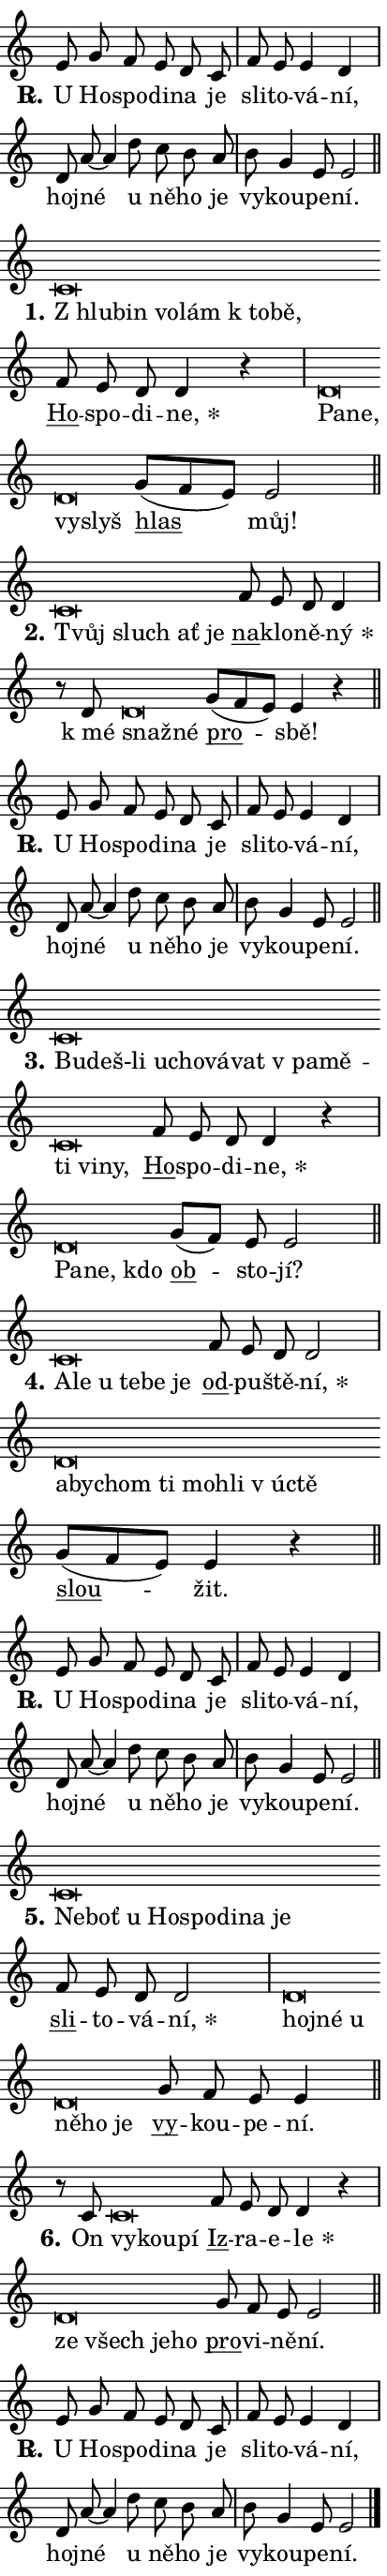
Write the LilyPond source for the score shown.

\version "2.24.0"
\header { tagline = "" }
\paper {
  indent = 0\cm
  top-margin = 0\cm
  right-margin = 0.13\cm % to fit lyric hyphens
  bottom-margin = 0\cm
  left-margin = 0\cm
  paper-width = 7\cm
  page-breaking = #ly:one-page-breaking
  system-system-spacing.basic-distance = #11
  score-system-spacing.basic-distance = #11
  ragged-last = ##f
}


%% Author: Thomas Morley
%% https://lists.gnu.org/archive/html/lilypond-user/2020-05/msg00002.html
#(define (line-position grob)
"Returns position of @var[grob} in current system:
   @code{'start}, if at first time-step
   @code{'end}, if at last time-step
   @code{'middle} otherwise
"
  (let* ((col (ly:item-get-column grob))
         (ln (ly:grob-object col 'left-neighbor))
         (rn (ly:grob-object col 'right-neighbor))
         (col-to-check-left (if (ly:grob? ln) ln col))
         (col-to-check-right (if (ly:grob? rn) rn col))
         (break-dir-left
           (and
             (ly:grob-property col-to-check-left 'non-musical #f)
             (ly:item-break-dir col-to-check-left)))
         (break-dir-right
           (and
             (ly:grob-property col-to-check-right 'non-musical #f)
             (ly:item-break-dir col-to-check-right))))
        (cond ((eqv? 1 break-dir-left) 'start)
              ((eqv? -1 break-dir-right) 'end)
              (else 'middle))))

#(define (tranparent-at-line-position vctor)
  (lambda (grob)
  "Relying on @code{line-position} select the relevant enry from @var{vctor}.
Used to determine transparency,"
    (case (line-position grob)
      ((end) (not (vector-ref vctor 0)))
      ((middle) (not (vector-ref vctor 1)))
      ((start) (not (vector-ref vctor 2))))))

noteHeadBreakVisibility =
#(define-music-function (break-visibility)(vector?)
"Makes @code{NoteHead}s transparent relying on @var{break-visibility}"
#{
  \override NoteHead.transparent =
    #(tranparent-at-line-position break-visibility)
#})

#(define delete-ledgers-for-transparent-note-heads
  (lambda (grob)
    "Reads whether a @code{NoteHead} is transparent.
If so this @code{NoteHead} is removed from @code{'note-heads} from
@var{grob}, which is supposed to be @code{LedgerLineSpanner}.
As a result ledgers are not printed for this @code{NoteHead}"
    (let* ((nhds-array (ly:grob-object grob 'note-heads))
           (nhds-list
             (if (ly:grob-array? nhds-array)
                 (ly:grob-array->list nhds-array)
                 '()))
           ;; Relies on the transparent-property being done before
           ;; Staff.LedgerLineSpanner.after-line-breaking is executed.
           ;; This is fragile ...
           (to-keep
             (remove
               (lambda (nhd)
                 (ly:grob-property nhd 'transparent #f))
               nhds-list)))
      ;; TODO find a better method to iterate over grob-arrays, similiar
      ;; to filter/remove etc for lists
      ;; For now rebuilt from scratch
      (set! (ly:grob-object grob 'note-heads)  '())
      (for-each
        (lambda (nhd)
          (ly:pointer-group-interface::add-grob grob 'note-heads nhd))
        to-keep))))

squashNotes = {
  \override NoteHead.X-extent = #'(-0.2 . 0.2)
  \override NoteHead.Y-extent = #'(-0.75 . 0)
  \override NoteHead.stencil =
    #(lambda (grob)
       (let ((pos (ly:grob-property grob 'staff-position)))
         (begin
           (if (< pos -7) (display "ERROR: Lower brevis then expected\n") (display "OK: Expected brevis position\n"))
           (if (<= pos -6) ly:text-interface::print ly:note-head::print))))
}
unSquashNotes = {
  \revert NoteHead.X-extent
  \revert NoteHead.Y-extent
  \revert NoteHead.stencil
}

hideNotes = \noteHeadBreakVisibility #begin-of-line-visible
unHideNotes = \noteHeadBreakVisibility #all-visible

% work-around for resetting accidentals
% https://lilypond.org/doc/v2.23/Documentation/notation/displaying-rhythms#unmetered-music
cadenzaMeasure = {
  \cadenzaOff
  \partial 1024 s1024
  \cadenzaOn
}

#(define-markup-command (accent layout props text) (markup?)
  "Underline accented syllable"
  (interpret-markup layout props
    #{\markup \override #'(offset . 4.3) \underline { #text }#}))

responsum = \markup \concat {
  "R" \hspace #-1.05 \path #0.1 #'((moveto 0 0.07) (lineto 0.9 0.8)) \hspace #0.05 "."
}

spaceSize = #0.6828661417322834 % exact space size for TeX Gyre Schola

\layout {
  \context {
    \Staff
    \remove "Time_signature_engraver"
    \override LedgerLineSpanner.after-line-breaking = #delete-ledgers-for-transparent-note-heads
  }
  \context {
    \Lyrics {
      \override LyricSpace.minimum-distance = \spaceSize
      \override LyricText.font-name = #"TeX Gyre Schola"
      \override LyricText.font-size = 1
      \override StanzaNumber.font-name = #"TeX Gyre Schola Bold"
      \override StanzaNumber.font-size = 1
    }
  }
  \context {
    \Score 
    \override NoteHead.text =
      #(lambda (grob) 
        (let ((pos (ly:grob-property grob 'staff-position)))
          #{\markup {
            \combine
              \halign #-0.55 \raise #(if (= pos -6) 0 0.5) \override #'(thickness . 2) \draw-line #'(3.2 . 0)
              \musicglyph "noteheads.sM1"
          }#}))
  }
}

% magnetic-lyrics.ily
%
%   written by
%     Jean Abou Samra <jean@abou-samra.fr>
%     Werner Lemberg <wl@gnu.org>
%
%   adapted by
%     Jiri Hon <jiri.hon@gmail.com>
%
% Version 2022-Apr-15

% https://www.mail-archive.com/lilypond-user@gnu.org/msg149350.html

#(define (Left_hyphen_pointer_engraver context)
   "Collect syllable-hyphen-syllable occurrences in lyrics and store
them in properties.  This engraver only looks to the left.  For
example, if the lyrics input is @code{foo -- bar}, it does the
following.

@itemize @bullet
@item
Set the @code{text} property of the @code{LyricHyphen} grob between
@q{foo} and @q{bar} to @code{foo}.

@item
Set the @code{left-hyphen} property of the @code{LyricText} grob with
text @q{foo} to the @code{LyricHyphen} grob between @q{foo} and
@q{bar}.
@end itemize

Use this auxiliary engraver in combination with the
@code{lyric-@/text::@/apply-@/magnetic-@/offset!} hook."
   (let ((hyphen #f)
         (text #f))
     (make-engraver
      (acknowledgers
       ((lyric-syllable-interface engraver grob source-engraver)
        (set! text grob)))
      (end-acknowledgers
       ((lyric-hyphen-interface engraver grob source-engraver)
        ;(when (not (grob::has-interface grob 'lyric-space-interface))
          (set! hyphen grob)));)
      ((stop-translation-timestep engraver)
       (when (and text hyphen)
         (ly:grob-set-object! text 'left-hyphen hyphen))
       (set! text #f)
       (set! hyphen #f)))))

#(define (lyric-text::apply-magnetic-offset! grob)
   "If the space between two syllables is less than the value in
property @code{LyricText@/.details@/.squash-threshold}, move the right
syllable to the left so that it gets concatenated with the left
syllable.

Use this function as a hook for
@code{LyricText@/.after-@/line-@/breaking} if the
@code{Left_@/hyphen_@/pointer_@/engraver} is active."
   (let ((hyphen (ly:grob-object grob 'left-hyphen #f)))
     (when hyphen
       (let ((left-text (ly:spanner-bound hyphen LEFT)))
         (when (grob::has-interface left-text 'lyric-syllable-interface)
           (let* ((common (ly:grob-common-refpoint grob left-text X))
                  (this-x-ext (ly:grob-extent grob common X))
                  (left-x-ext
                   (begin
                     ;; Trigger magnetism for left-text.
                     (ly:grob-property left-text 'after-line-breaking)
                     (ly:grob-extent left-text common X)))
                  ;; `delta` is the gap width between two syllables.
                  (delta (- (interval-start this-x-ext)
                            (interval-end left-x-ext)))
                  (details (ly:grob-property grob 'details))
                  (threshold (assoc-get 'squash-threshold details 0.2)))
             (when (< delta threshold)
               (let* (;; We have to manipulate the input text so that
                      ;; ligatures crossing syllable boundaries are not
                      ;; disabled.  For languages based on the Latin
                      ;; script this is essentially a beautification.
                      ;; However, for non-Western scripts it can be a
                      ;; necessity.
                      (lt (ly:grob-property left-text 'text))
                      (rt (ly:grob-property grob 'text))
                      (is-space (grob::has-interface hyphen 'lyric-space-interface))
                      (space (if is-space " " ""))
                      (extra-delta (if is-space spaceSize 0))
                      ;; Append new syllable.
                      (ltrt-space (if (and (string? lt) (string? rt))
                                (string-append lt space rt)
                                (make-concat-markup (list lt space rt))))
                      ;; Right-align `ltrt` to the right side.
                      (ltrt-space-markup (grob-interpret-markup
                               grob
                               (make-translate-markup
                                (cons (interval-length this-x-ext) 0)
                                (make-right-align-markup ltrt-space)))))
                 (begin
                   ;; Don't print `left-text`.
                   (ly:grob-set-property! left-text 'stencil #f)
                   ;; Set text and stencil (which holds all collected
                   ;; syllables so far) and shift it to the left.
                   (ly:grob-set-property! grob 'text ltrt-space)
                   (ly:grob-set-property! grob 'stencil ltrt-space-markup)
                   (ly:grob-translate-axis! grob (- (- delta extra-delta)) X))))))))))


#(define (lyric-hyphen::displace-bounds-first grob)
   ;; Make very sure this callback isn't triggered too early.
   (let ((left (ly:spanner-bound grob LEFT))
         (right (ly:spanner-bound grob RIGHT)))
     (ly:grob-property left 'after-line-breaking)
     (ly:grob-property right 'after-line-breaking)
     (ly:lyric-hyphen::print grob)))

squashThreshold = #0.4

\layout {
  \context {
    \Lyrics
    \consists #Left_hyphen_pointer_engraver
    \override LyricText.after-line-breaking =
      #lyric-text::apply-magnetic-offset!
    \override LyricHyphen.stencil = #lyric-hyphen::displace-bounds-first
    \override LyricText.details.squash-threshold = \squashThreshold
    \override LyricHyphen.minimum-distance = 0
    \override LyricHyphen.minimum-length = \squashThreshold
  }
}

squashText = \override LyricText.details.squash-threshold = 9999
unSquashText = \override LyricText.details.squash-threshold = \squashThreshold

leftText = \override LyricText.self-alignment-X = #LEFT
unLeftText = \revert LyricText.self-alignment-X

starOffset = #(lambda (grob) 
                (let ((x_offset (ly:self-alignment-interface::aligned-on-x-parent grob)))
                  (if (= x_offset 0) 0 (+ x_offset 1.2))))

star = #(define-music-function (syllable)(string?)
"Append star separator at the end of a syllable"
#{
  \once \override LyricText.X-offset = #starOffset
  \lyricmode { \markup {
    #syllable
    \override #'((font-name . "TeX Gyre Schola Bold")) \hspace #0.2 \lower #0.65 \larger "*"
  } }
#})

starAccent = #(define-music-function (syllable)(string?)
"Append star separator at the end of a syllable and make accent"
#{
  \once \override LyricText.X-offset = #starOffset
  \lyricmode { \markup {
    \accent #syllable
    \override #'((font-name . "TeX Gyre Schola Bold")) \hspace #0.2 \lower #0.65 \larger "*"
  } }
#})

breath = #(define-music-function (syllable)(string?)
"Append breathing indicator at the end of a syllable"
#{
  \lyricmode { \markup { #syllable "+" } }
#})

optionalBreath = #(define-music-function (syllable)(string?)
"Append optional breathing indicator at the end of a syllable"
#{
  \lyricmode { \markup { #syllable "(+)" } }
#})


\score {
    <<
        \new Voice = "melody" { \cadenzaOn \key c \major \relative { e'8 g f e d c \cadenzaMeasure \bar "|" f e e4 d \cadenzaMeasure \bar "|" d8 a'8~ a4 \bar "" d8 c b a \cadenzaMeasure \bar "|" b g4 e8 e2 \cadenzaMeasure \bar "||" \break } }
        \new Lyrics \lyricsto "melody" { \lyricmode { \set stanza = \responsum
U Ho -- spo -- di -- na je sli -- to -- vá -- ní, hoj -- né u ně -- ho je vy -- kou -- pe -- ní. } }
    >>
    \layout {}
}

\score {
    <<
        \new Voice = "melody" { \cadenzaOn \key c \major \relative { \squashNotes c'\breve*1/16 \hideNotes \breve*1/16 \bar "" \breve*1/16 \bar "" \breve*1/16 \bar "" \breve*1/16 \breve*1/16 \bar "" \unHideNotes \unSquashNotes \bar "" f8 e d d4 r \cadenzaMeasure \bar "|" \squashNotes d\breve*1/16 \hideNotes \breve*1/16 \bar "" \breve*1/16 \breve*1/16 \bar "" \unHideNotes \unSquashNotes \bar "" g8[( f e)] e2 \cadenzaMeasure \bar "||" \break } }
        \new Lyrics \lyricsto "melody" { \lyricmode { \set stanza = "1."
\leftText "Z hlu" -- \squashText bin vo -- lám "k to" -- bě, \unLeftText \unSquashText \markup \accent Ho -- spo -- di -- \star ne, \leftText Pa -- \squashText ne, vy -- slyš \unLeftText \unSquashText \markup \accent hlas můj! } }
    >>
    \layout {}
}

\score {
    <<
        \new Voice = "melody" { \cadenzaOn \key c \major \relative { \squashNotes c'\breve*1/16 \hideNotes \breve*1/16 \bar "" \breve*1/16 \breve*1/16 \bar "" \unHideNotes \unSquashNotes \bar "" f8 e d d4 \cadenzaMeasure \bar "|" r8 d8 \squashNotes d\breve*1/16 \hideNotes \breve*1/16 \bar "" \unHideNotes \unSquashNotes \bar "" g8[( f e)] e4 r \cadenzaMeasure \bar "||" \break } }
        \new Lyrics \lyricsto "melody" { \lyricmode { \set stanza = "2."
\leftText Tvůj \squashText sluch ať je \unLeftText \unSquashText \markup \accent na -- klo -- ně -- \star ný "k mé" \leftText snaž -- \squashText né \unLeftText \unSquashText \markup \accent pro -- sbě! } }
    >>
    \layout {}
}

\score {
    <<
        \new Voice = "melody" { \cadenzaOn \key c \major \relative { e'8 g f e d c \cadenzaMeasure \bar "|" f e e4 d \cadenzaMeasure \bar "|" d8 a'8~ a4 \bar "" d8 c b a \cadenzaMeasure \bar "|" b g4 e8 e2 \cadenzaMeasure \bar "||" \break } }
        \new Lyrics \lyricsto "melody" { \lyricmode { \set stanza = \responsum
U Ho -- spo -- di -- na je sli -- to -- vá -- ní, hoj -- né u ně -- ho je vy -- kou -- pe -- ní. } }
    >>
    \layout {}
}

\score {
    <<
        \new Voice = "melody" { \cadenzaOn \key c \major \relative { \squashNotes c'\breve*1/16 \hideNotes \breve*1/16 \bar "" \breve*1/16 \bar "" \breve*1/16 \bar "" \breve*1/16 \bar "" \breve*1/16 \bar "" \breve*1/16 \bar "" \breve*1/16 \bar "" \breve*1/16 \bar "" \breve*1/16 \breve*1/16 \bar "" \unHideNotes \unSquashNotes \bar "" f8 e d d4 r \cadenzaMeasure \bar "|" \squashNotes d\breve*1/16 \hideNotes \breve*1/16 \breve*1/16 \bar "" \unHideNotes \unSquashNotes \bar "" g8[( f)] e e2 \cadenzaMeasure \bar "||" \break } }
        \new Lyrics \lyricsto "melody" { \lyricmode { \set stanza = "3."
\leftText Bu -- \squashText deš-li u -- cho -- vá -- vat "v pa" -- mě -- ti vi -- ny, \unLeftText \unSquashText \markup \accent Ho -- spo -- di -- \star ne, \leftText Pa -- \squashText ne, kdo \unLeftText \unSquashText \markup \accent ob -- sto -- jí? } }
    >>
    \layout {}
}

\score {
    <<
        \new Voice = "melody" { \cadenzaOn \key c \major \relative { \squashNotes c'\breve*1/16 \hideNotes \breve*1/16 \bar "" \breve*1/16 \bar "" \breve*1/16 \bar "" \breve*1/16 \breve*1/16 \bar "" \unHideNotes \unSquashNotes \bar "" f8 e d d2 \cadenzaMeasure \bar "|" \squashNotes d\breve*1/16 \hideNotes \breve*1/16 \bar "" \breve*1/16 \bar "" \breve*1/16 \bar "" \breve*1/16 \bar "" \breve*1/16 \bar "" \breve*1/16 \breve*1/16 \bar "" \unHideNotes \unSquashNotes \bar "" g8[( f e)] e4 r \cadenzaMeasure \bar "||" \break } }
        \new Lyrics \lyricsto "melody" { \lyricmode { \set stanza = "4."
\leftText A -- \squashText le u te -- be je \unLeftText \unSquashText \markup \accent od -- pu -- ště -- \star ní, \leftText a -- \squashText by -- chom ti mo -- hli "v ú" -- ctě \unLeftText \unSquashText \markup \accent slou -- žit. } }
    >>
    \layout {}
}

\score {
    <<
        \new Voice = "melody" { \cadenzaOn \key c \major \relative { e'8 g f e d c \cadenzaMeasure \bar "|" f e e4 d \cadenzaMeasure \bar "|" d8 a'8~ a4 \bar "" d8 c b a \cadenzaMeasure \bar "|" b g4 e8 e2 \cadenzaMeasure \bar "||" \break } }
        \new Lyrics \lyricsto "melody" { \lyricmode { \set stanza = \responsum
U Ho -- spo -- di -- na je sli -- to -- vá -- ní, hoj -- né u ně -- ho je vy -- kou -- pe -- ní. } }
    >>
    \layout {}
}

\score {
    <<
        \new Voice = "melody" { \cadenzaOn \key c \major \relative { \squashNotes c'\breve*1/16 \hideNotes \breve*1/16 \bar "" \breve*1/16 \bar "" \breve*1/16 \bar "" \breve*1/16 \bar "" \breve*1/16 \bar "" \breve*1/16 \breve*1/16 \bar "" \unHideNotes \unSquashNotes \bar "" f8 e d d2 \cadenzaMeasure \bar "|" \squashNotes d\breve*1/16 \hideNotes \breve*1/16 \bar "" \breve*1/16 \bar "" \breve*1/16 \bar "" \breve*1/16 \breve*1/16 \bar "" \unHideNotes \unSquashNotes \bar "" g8 f e e4 \cadenzaMeasure \bar "||" \break } }
        \new Lyrics \lyricsto "melody" { \lyricmode { \set stanza = "5."
\leftText Ne -- \squashText boť u Ho -- spo -- di -- na je \unLeftText \unSquashText \markup \accent sli -- to -- vá -- \star ní, \leftText hoj -- \squashText né u ně -- ho je \unLeftText \unSquashText \markup \accent vy -- kou -- pe -- ní. } }
    >>
    \layout {}
}

\score {
    <<
        \new Voice = "melody" { \cadenzaOn \key c \major \relative { r8 c'8 \squashNotes c\breve*1/16 \hideNotes \breve*1/16 \breve*1/16 \bar "" \unHideNotes \unSquashNotes \bar "" f8 e d d4 r \cadenzaMeasure \bar "|" \squashNotes d\breve*1/16 \hideNotes \breve*1/16 \bar "" \breve*1/16 \breve*1/16 \bar "" \unHideNotes \unSquashNotes \bar "" g8 f e e2 \cadenzaMeasure \bar "||" \break } }
        \new Lyrics \lyricsto "melody" { \lyricmode { \set stanza = "6."
On \leftText vy -- \squashText kou -- pí \unLeftText \unSquashText \markup \accent Iz -- ra -- e -- \star le \leftText ze \squashText všech je -- ho \unLeftText \unSquashText \markup \accent pro -- vi -- ně -- ní. } }
    >>
    \layout {}
}

\score {
    <<
        \new Voice = "melody" { \cadenzaOn \key c \major \relative { e'8 g f e d c \cadenzaMeasure \bar "|" f e e4 d \cadenzaMeasure \bar "|" d8 a'8~ a4 \bar "" d8 c b a \cadenzaMeasure \bar "|" b g4 e8 e2 \cadenzaMeasure \bar "||" \break } \bar "|." }
        \new Lyrics \lyricsto "melody" { \lyricmode { \set stanza = \responsum
U Ho -- spo -- di -- na je sli -- to -- vá -- ní, hoj -- né u ně -- ho je vy -- kou -- pe -- ní. } }
    >>
    \layout {}
}
